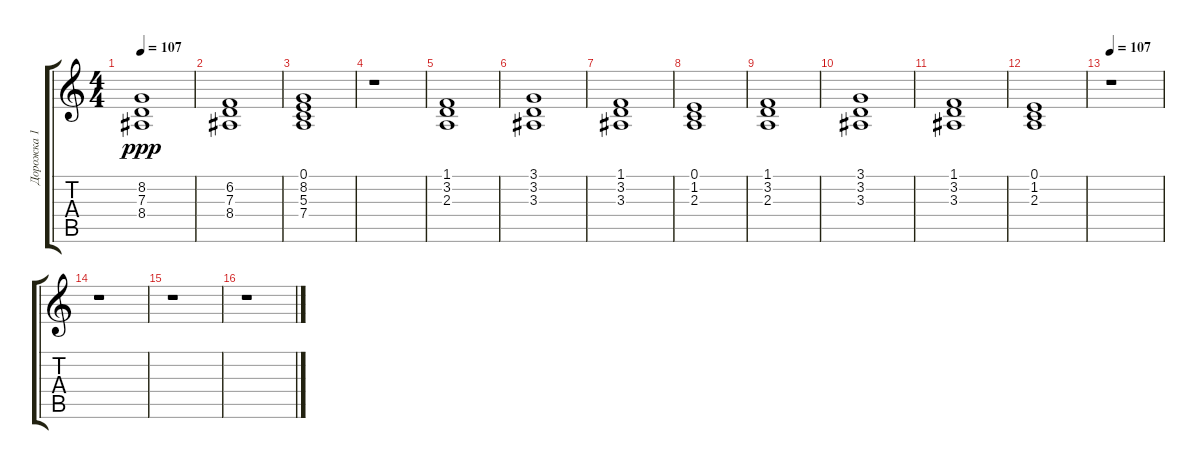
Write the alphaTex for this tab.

\track ("Дорожка 1" "Дорожка 1") {instrument acousticgrandpiano}
\staff {score tabs}
\tuning (E4 B3 G3 D3 A2 E2) {hide}
\ts (4 4)
\tempo 107
\clef g2
\ks c
(8.2 7.3 8.4).1{dy ppp} |
(6.2 7.3 8.4).1 |
(0.1 8.2 5.3 7.4).1 |
r.1 |
(1.1 3.2 2.3).1 |
(3.1 3.2 3.3).1 |
(1.1 3.2 3.3).1 |
(0.1 1.2 2.3).1 |
(1.1 3.2 2.3).1 |
(3.1 3.2 3.3).1 |
(1.1 3.2 3.3).1 |
(0.1 1.2 2.3).1 |
\tempo 107
r.1 |
r.1 |
r.1 |
r.1
